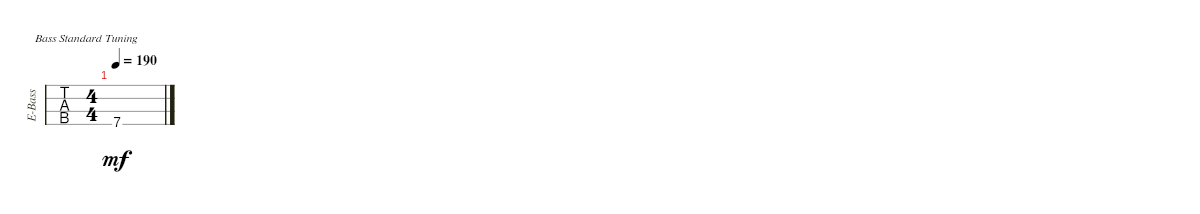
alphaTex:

\defaultSystemsLayout 4
\bracketExtendMode groupsimilarinstruments
\otherSystemsTrackNameOrientation horizontal
\track ("Akshay" "E-Bass") {instrument electricbassfinger}
\staff {tabs}
\tuning (G2 D2 A1 E1)
\ts (4 4)
\tempo 190
\clef f4
\ks c
7.4{t}.1{dy mf}
